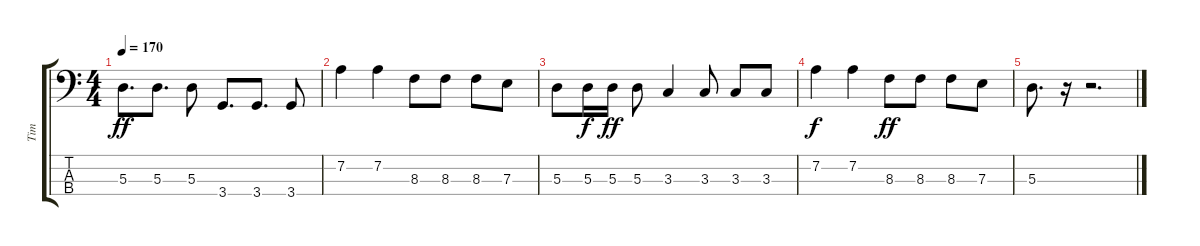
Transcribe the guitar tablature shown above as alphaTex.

\track ("Tim" "Tim") {instrument electricbassfinger}
\staff {score tabs}
\tuning (G2 D2 A1 E1) {hide}
\ts (4 4)
\tempo 170
\clef f4
\ks c
5.3.8{d dy ff} 5.3.8{d} 5.3.8 3.4.8{d} 3.4.8{d} 3.4.8 |
7.2.4 7.2.4 8.3.8 8.3.8 8.3.8 7.3.8 |
5.3.8 5.3.16{dy f} 5.3.16{dy ff} 5.3.8 3.3.4 3.3.8 3.3.8 3.3.8 |
7.2.4{dy f} 7.2.4 8.3.8{dy ff} 8.3.8 8.3.8 7.3.8 |
5.3.8{d} r.16 r.2{d}
